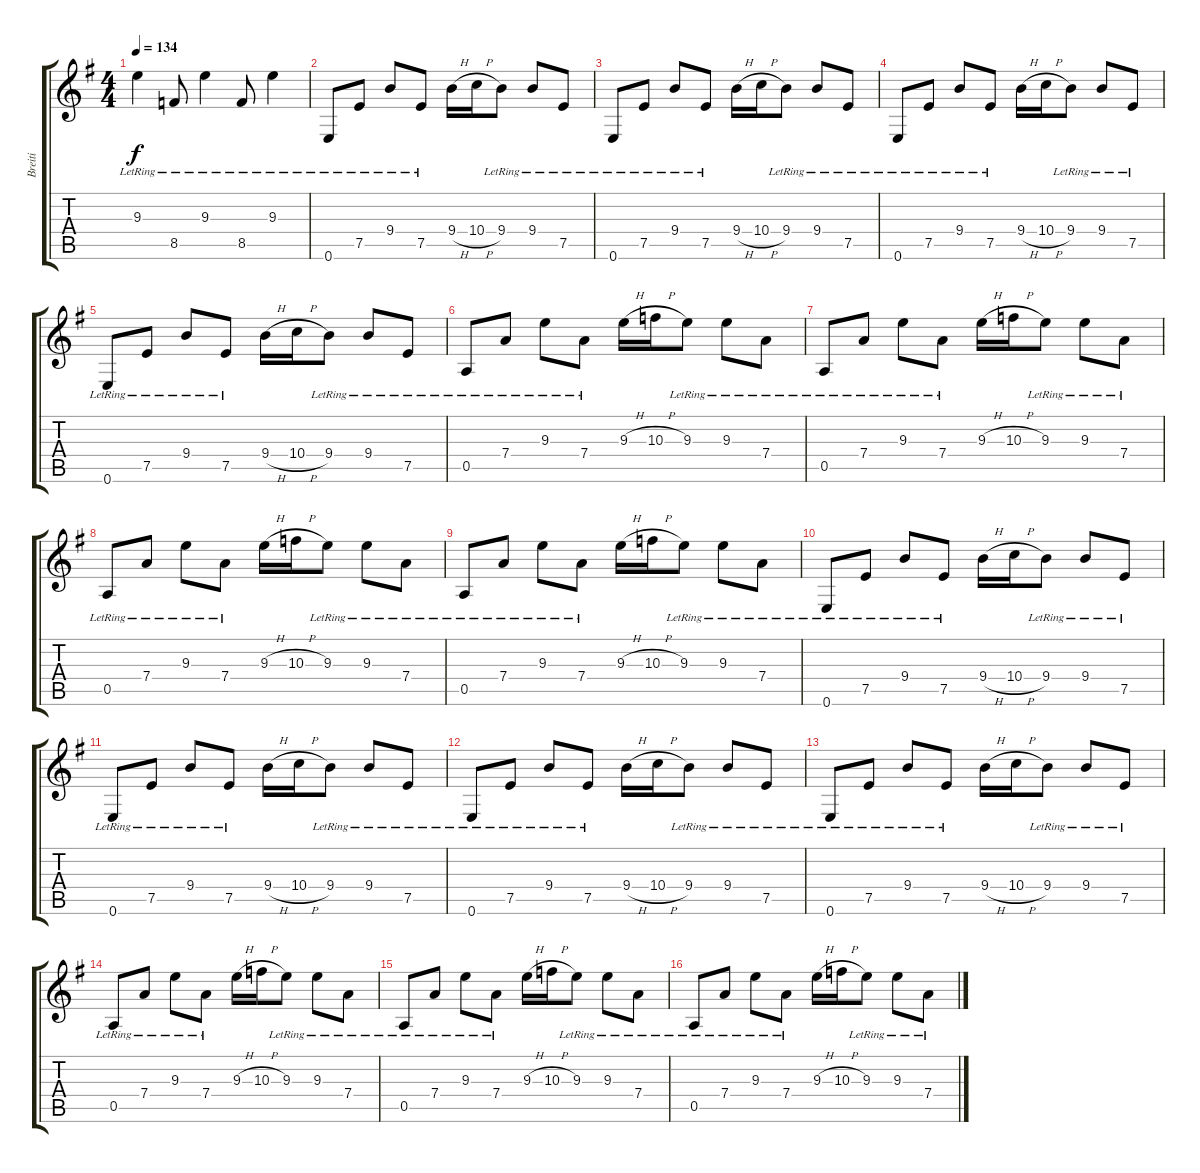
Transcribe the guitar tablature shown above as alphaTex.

\track ("Breiti" "Breiti") {instrument acousticguitarsteel}
\staff {score tabs}
\tuning (E4 B3 G3 D3 A2 E2) {hide}
\ts (4 4)
\tempo 134
\clef g2
\ks g
9.3{lr}.4{dy f} 8.5{lr}.8 9.3{lr}.4 8.5{lr}.8 9.3{lr}.4 |
0.6{lr}.8 7.5{lr}.8 9.4{lr}.8 7.5{lr}.8 9.4{h}.16 10.4{h}.16 9.4{lr}.8 9.4{lr}.8 7.5{lr}.8 |
0.6{lr}.8 7.5{lr}.8 9.4{lr}.8 7.5{lr}.8 9.4{h}.16 10.4{h}.16 9.4{lr}.8 9.4{lr}.8 7.5{lr}.8 |
0.6{lr}.8 7.5{lr}.8 9.4{lr}.8 7.5{lr}.8 9.4{h}.16 10.4{h}.16 9.4{lr}.8 9.4{lr}.8 7.5{lr}.8 |
0.6{lr}.8 7.5{lr}.8 9.4{lr}.8 7.5{lr}.8 9.4{h}.16 10.4{h}.16 9.4{lr}.8 9.4{lr}.8 7.5{lr}.8 |
0.5{lr}.8 7.4{lr}.8 9.3{lr}.8 7.4{lr}.8 9.3{h}.16 10.3{h}.16 9.3{lr}.8 9.3{lr}.8 7.4{lr}.8 |
0.5{lr}.8 7.4{lr}.8 9.3{lr}.8 7.4{lr}.8 9.3{h}.16 10.3{h}.16 9.3{lr}.8 9.3{lr}.8 7.4{lr}.8 |
0.5{lr}.8 7.4{lr}.8 9.3{lr}.8 7.4{lr}.8 9.3{h}.16 10.3{h}.16 9.3{lr}.8 9.3{lr}.8 7.4{lr}.8 |
0.5{lr}.8 7.4{lr}.8 9.3{lr}.8 7.4{lr}.8 9.3{h}.16 10.3{h}.16 9.3{lr}.8 9.3{lr}.8 7.4{lr}.8 |
0.6{lr}.8 7.5{lr}.8 9.4{lr}.8 7.5{lr}.8 9.4{h}.16 10.4{h}.16 9.4{lr}.8 9.4{lr}.8 7.5{lr}.8 |
0.6{lr}.8 7.5{lr}.8 9.4{lr}.8 7.5{lr}.8 9.4{h}.16 10.4{h}.16 9.4{lr}.8 9.4{lr}.8 7.5{lr}.8 |
0.6{lr}.8 7.5{lr}.8 9.4{lr}.8 7.5{lr}.8 9.4{h}.16 10.4{h}.16 9.4{lr}.8 9.4{lr}.8 7.5{lr}.8 |
0.6{lr}.8 7.5{lr}.8 9.4{lr}.8 7.5{lr}.8 9.4{h}.16 10.4{h}.16 9.4{lr}.8 9.4{lr}.8 7.5{lr}.8 |
0.5{lr}.8 7.4{lr}.8 9.3{lr}.8 7.4{lr}.8 9.3{h}.16 10.3{h}.16 9.3{lr}.8 9.3{lr}.8 7.4{lr}.8 |
0.5{lr}.8 7.4{lr}.8 9.3{lr}.8 7.4{lr}.8 9.3{h}.16 10.3{h}.16 9.3{lr}.8 9.3{lr}.8 7.4{lr}.8 |
0.5{lr}.8 7.4{lr}.8 9.3{lr}.8 7.4{lr}.8 9.3{h}.16 10.3{h}.16 9.3{lr}.8 9.3{lr}.8 7.4{lr}.8
